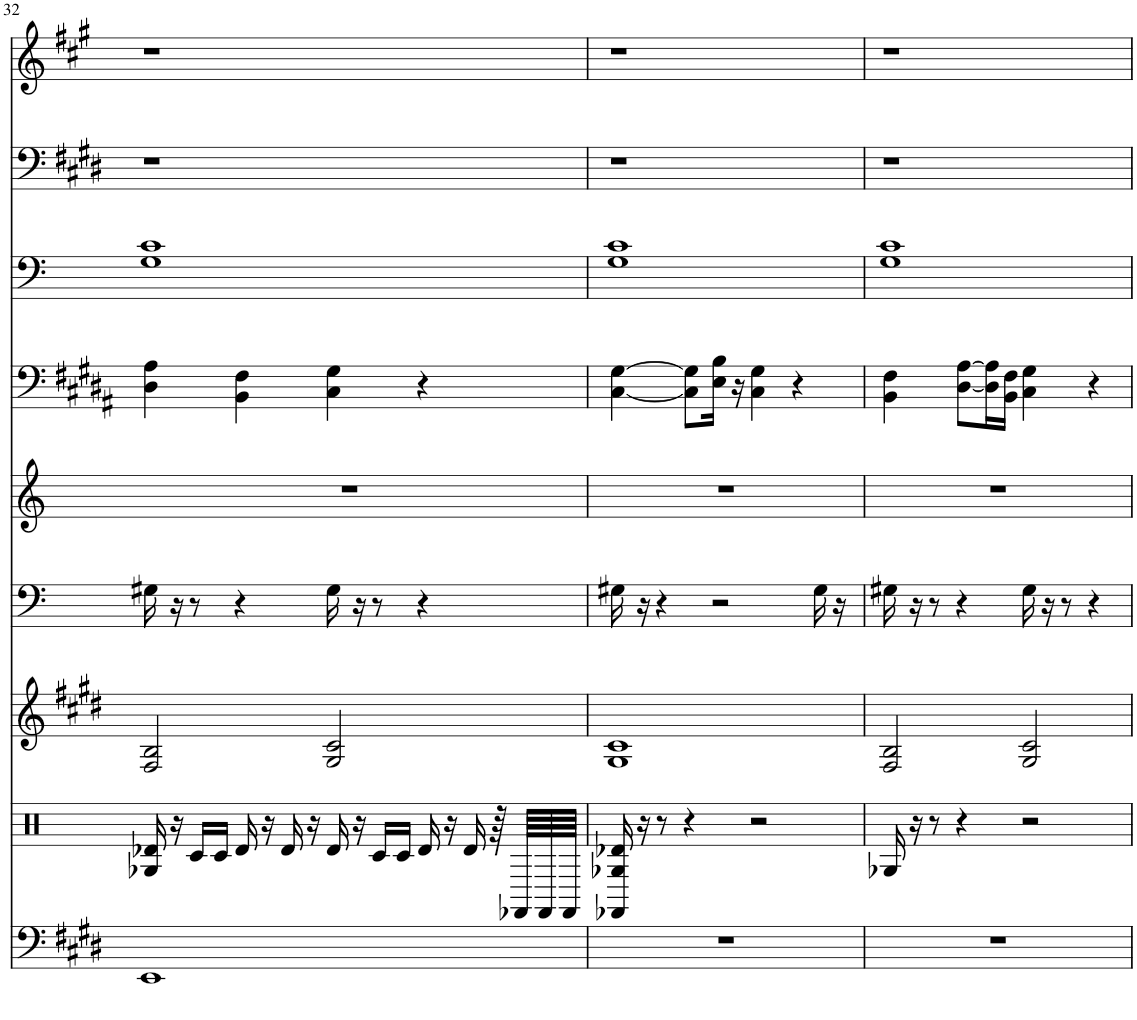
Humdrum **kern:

**kern	**kern	**kern	**kern	**kern	**kern	**kern	**kern	**kern
*part9	*part8	*part7	*part6	*part5	*part4	*part3	*part2	*part1
*staff9	*staff8	*staff7	*staff6	*staff5	*staff4	*staff3	*staff2	*staff1
*I"Track 9	*I"Track 8	*I"Track 7	*I"Track 7	*I"Track 6	*I"Track 5	*I"Track 3	*I"Track 2	*I"Track 1
!!LO:PB:g=z
*clefF4	*clefX	*clefG2	*clefF4	*clefG2	*clefF4	*clefF4	*clefF4	*clefG2
*	*	*	*	*Trd-7c-12	*Trd4c7	*	*	*
*k[f#c#g#d#]	*k[]	*k[f#c#g#d#]	*k[]	*k[]	*k[f#c#g#d#a#]	*k[]	*k[f#c#g#d#]	*k[f#c#g#]
*M4/4	*M4/4	*M4/4	*M4/4	*M4/4	*M4/4	*M4/4	*M4/4	*M4/4
=32	=32	=32	=32	=32	=32	=32	=32	=32
1EE	16G-X/ 16d-X/	2F#/ 2B/	16G#X\	1r	4D#\ 4A#\	1G 1c	1r	1r
.	16r	.	16r	.	.	.	.	.
.	16c/LL	.	8r	.	.	.	.	.
.	16c/JJ	.	.	.	.	.	.	.
.	16d/	.	4r	.	4BB\ 4F#\	.	.	.
.	16r	.	.	.	.	.	.	.
.	16d/	.	.	.	.	.	.	.
.	16r	.	.	.	.	.	.	.
.	16d/	2G#/ 2c#/	16G#\	.	4C#\ 4G#\	.	.	.
.	16r	.	16r	.	.	.	.	.
.	16c/LL	.	8r	.	.	.	.	.
.	16c/JJ	.	.	.	.	.	.	.
.	16d/	.	4r	.	4r	.	.	.
.	16r	.	.	.	.	.	.	.
.	16d/	.	.	.	.	.	.	.
.	64r	.	.	.	.	.	.	.
.	64FF-X/LLLL	.	.	.	.	.	.	.
.	64FF/	.	.	.	.	.	.	.
.	64FF/JJJJ	.	.	.	.	.	.	.
=33	=33	=33	=33	=33	=33	=33	=33	=33
1r	16FF-X/ 16G-X/ 16d-X/	1G# 1c#	16G#X\	1r	[4C#\ [4G#\	1G 1c	1r	1r
.	16r	.	16r	.	.	.	.	.
.	8r	.	4r	.	.	.	.	.
.	4r	.	.	.	8C#\] 8G#\]L	.	.	.
.	.	.	2r	.	16E\ 16B\Jk	.	.	.
.	.	.	.	.	16r	.	.	.
.	2r	.	.	.	4C#\ 4G#\	.	.	.
.	.	.	.	.	4r	.	.	.
.	.	.	16G#\	.	.	.	.	.
.	.	.	16r	.	.	.	.	.
=34	=34	=34	=34	=34	=34	=34	=34	=34
1r	16G-X/	2F#/ 2B/	16G#X\	1r	4BB\ 4F#\	1G 1c	1r	1r
.	16r	.	16r	.	.	.	.	.
.	8r	.	8r	.	.	.	.	.
.	4r	.	4r	.	[8D#\ [8A#\L	.	.	.
.	.	.	.	.	16D#\] 16A#\]L	.	.	.
.	.	.	.	.	16BB\ 16F#\JJ	.	.	.
.	2r	2G#/ 2c#/	16G#\	.	4C#\ 4G#\	.	.	.
.	.	.	16r	.	.	.	.	.
.	.	.	8r	.	.	.	.	.
.	.	.	4r	.	4r	.	.	.
=	=	=	=	=	=	=	=	=
*-	*-	*-	*-	*-	*-	*-	*-	*-
